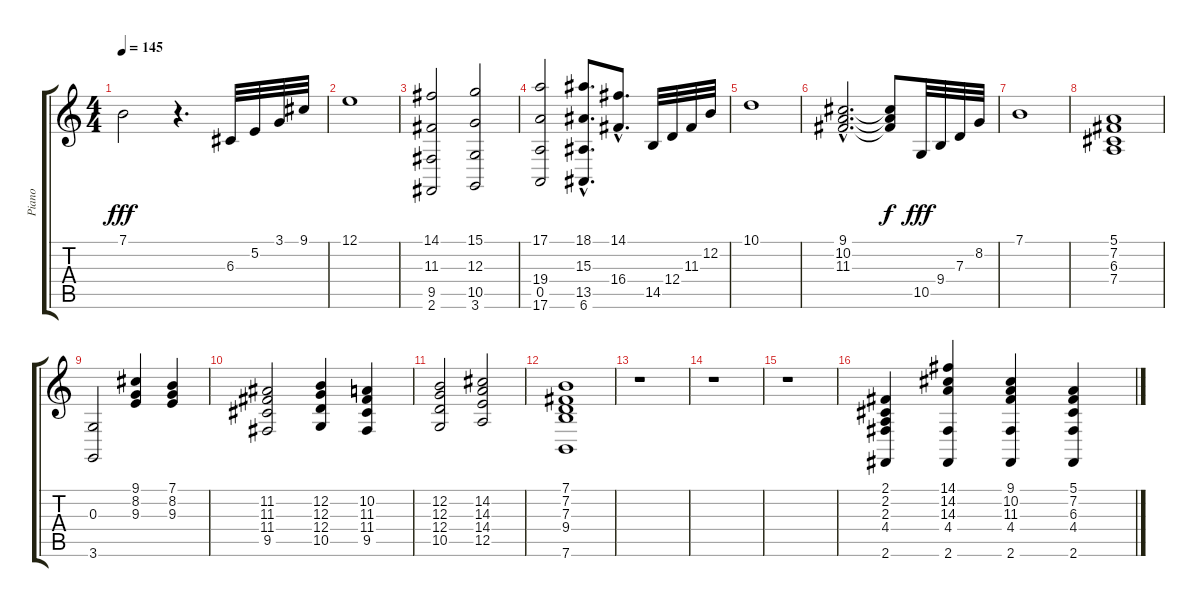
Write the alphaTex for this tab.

\track ("Piano" "Piano") {instrument acousticgrandpiano}
\staff {score tabs}
\tuning (E4 B3 G3 D3 A2 E2) {hide}
\ts (4 4)
\tempo 145
\clef g2
\ks c
7.1.2{dy fff} r.4{d} 6.3.32 5.2.32 3.1.32 9.1.32 |
12.1.1 |
(14.1 11.3 9.5 2.6).2 (15.1 12.3 10.5 3.6).2 |
(17.1 19.4 0.5 17.6).2 (18.1{hac} 15.3{hac} 13.5 6.6).8{d} (14.1{hac} 16.4{hac}).8{d} 14.5.32 12.4.32 11.3.32 12.2.32 |
10.1.1 |
(9.1{hac} 10.2{hac} 11.3{hac}).2{d} (9.1{t} 10.2{t} 11.3{t}).8{dy f} 10.5.32{dy fff} 9.4.32 7.3.32 8.2.32 |
7.1.1 |
(5.1 7.2 6.3 7.4).1 |
(0.3 3.6).2 (9.1 8.2 9.3).4 (7.1 8.2 9.3).4 |
(11.2 11.3 11.4 9.5).2 (12.2 12.3 12.4 10.5).4 (10.2 11.3 11.4 9.5).4 |
(12.2 12.3 12.4 10.5).2 (14.2 14.3 14.4 12.5).2 |
(7.1 7.2 7.3 9.4 7.6).1 |
r.1 |
r.1 |
r.1 |
(2.1 2.2 2.3 4.4 2.6).4 (14.1 14.2 14.3 4.4 2.6).4 (9.1 10.2 11.3 4.4 2.6).4 (5.1 7.2 6.3 4.4 2.6).4
